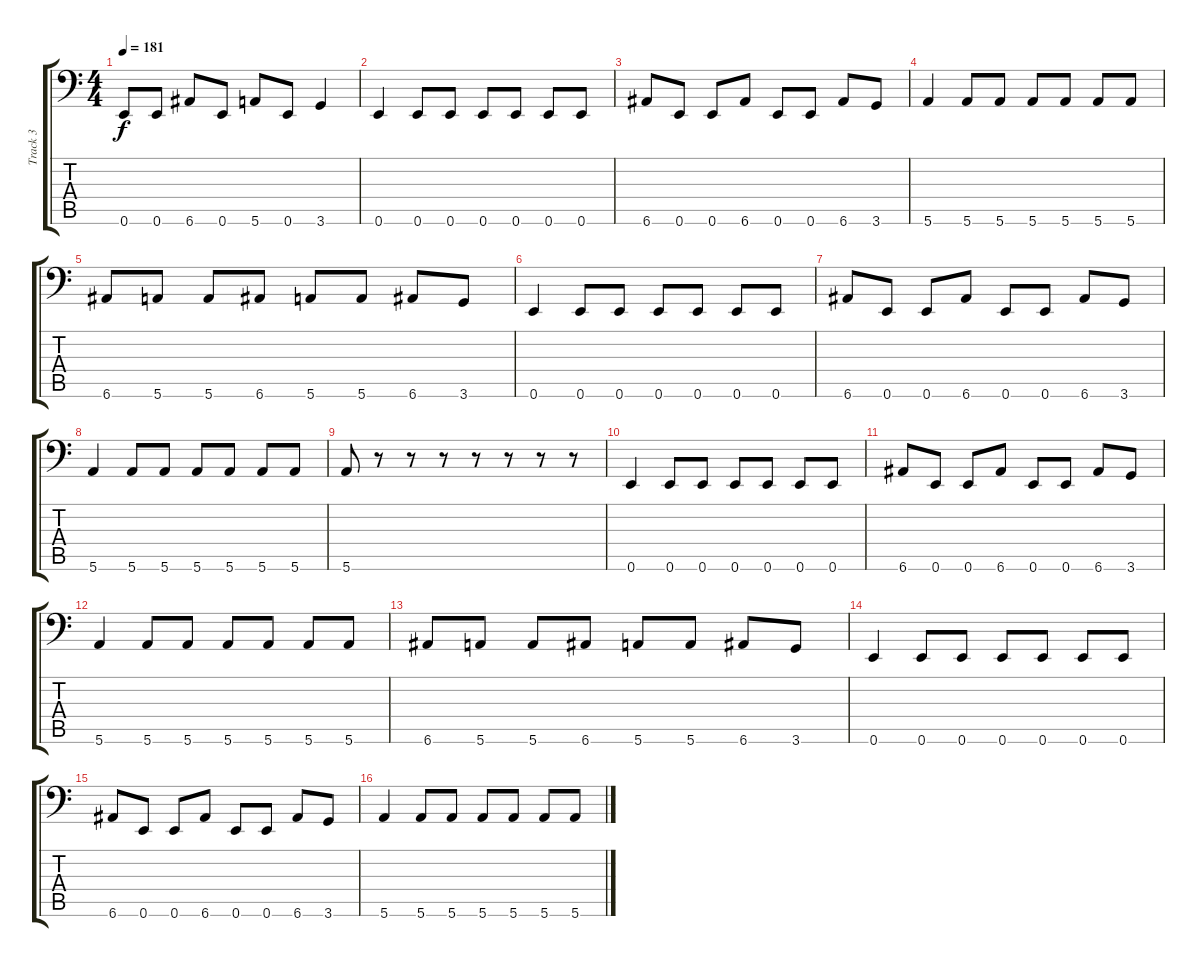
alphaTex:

\track ("Track 3" "Track 3") {instrument slapbass1}
\staff {score tabs}
\tuning (E3 B2 G2 D2 A1 E1) {hide}
\ts (4 4)
\tempo 181
\clef f4
\ks c
0.6.8{dy f} 0.6.8 6.6.8 0.6.8 5.6.8 0.6.8 3.6.4 |
0.6.4 0.6.8 0.6.8 0.6.8 0.6.8 0.6.8 0.6.8 |
6.6.8 0.6.8 0.6.8 6.6.8 0.6.8 0.6.8 6.6.8 3.6.8 |
5.6.4 5.6.8 5.6.8 5.6.8 5.6.8 5.6.8 5.6.8 |
6.6.8 5.6.8 5.6.8 6.6.8 5.6.8 5.6.8 6.6.8 3.6.8 |
0.6.4 0.6.8 0.6.8 0.6.8 0.6.8 0.6.8 0.6.8 |
6.6.8 0.6.8 0.6.8 6.6.8 0.6.8 0.6.8 6.6.8 3.6.8 |
5.6.4 5.6.8 5.6.8 5.6.8 5.6.8 5.6.8 5.6.8 |
5.6.8 r.8 r.8 r.8 r.8 r.8 r.8 r.8 |
0.6.4 0.6.8 0.6.8 0.6.8 0.6.8 0.6.8 0.6.8 |
6.6.8 0.6.8 0.6.8 6.6.8 0.6.8 0.6.8 6.6.8 3.6.8 |
5.6.4 5.6.8 5.6.8 5.6.8 5.6.8 5.6.8 5.6.8 |
6.6.8 5.6.8 5.6.8 6.6.8 5.6.8 5.6.8 6.6.8 3.6.8 |
0.6.4 0.6.8 0.6.8 0.6.8 0.6.8 0.6.8 0.6.8 |
6.6.8 0.6.8 0.6.8 6.6.8 0.6.8 0.6.8 6.6.8 3.6.8 |
5.6.4 5.6.8 5.6.8 5.6.8 5.6.8 5.6.8 5.6.8
